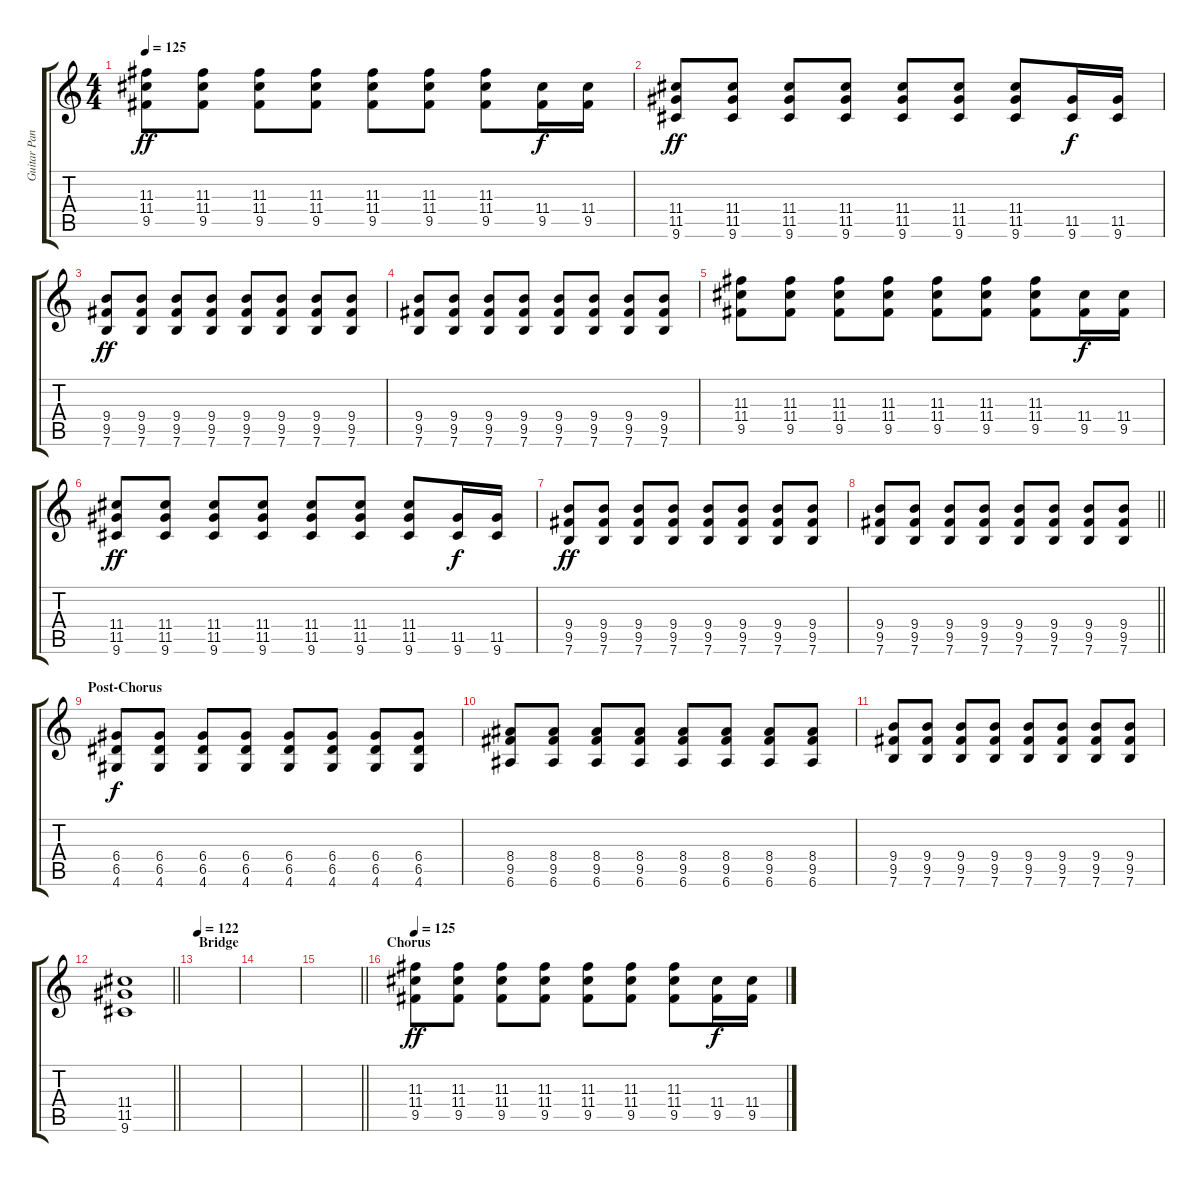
\track ("Guitar Pan Left" "Guitar Pan") {instrument distortionguitar}
\staff {score tabs}
\tuning (E4 B3 G3 D3 A2 E2) {hide}
\ts (4 4)
\tempo 125
\clef g2
\ks c
(11.3 11.4 9.5).8{dy ff} (11.3 11.4 9.5).8 (11.3 11.4 9.5).8 (11.3 11.4 9.5).8 (11.3 11.4 9.5).8 (11.3 11.4 9.5).8 (11.3 11.4 9.5).8 (11.4 9.5).16{dy f} (11.4 9.5).16 |
(11.4 11.5 9.6).8{dy ff} (11.4 11.5 9.6).8 (11.4 11.5 9.6).8 (11.4 11.5 9.6).8 (11.4 11.5 9.6).8 (11.4 11.5 9.6).8 (11.4 11.5 9.6).8 (11.5 9.6).16{dy f} (11.5 9.6).16 |
(9.4 9.5 7.6).8{dy ff} (9.4 9.5 7.6).8 (9.4 9.5 7.6).8 (9.4 9.5 7.6).8 (9.4 9.5 7.6).8 (9.4 9.5 7.6).8 (9.4 9.5 7.6).8 (9.4 9.5 7.6).8 |
(9.4 9.5 7.6).8 (9.4 9.5 7.6).8 (9.4 9.5 7.6).8 (9.4 9.5 7.6).8 (9.4 9.5 7.6).8 (9.4 9.5 7.6).8 (9.4 9.5 7.6).8 (9.4 9.5 7.6).8 |
(11.3 11.4 9.5).8 (11.3 11.4 9.5).8 (11.3 11.4 9.5).8 (11.3 11.4 9.5).8 (11.3 11.4 9.5).8 (11.3 11.4 9.5).8 (11.3 11.4 9.5).8 (11.4 9.5).16{dy f} (11.4 9.5).16 |
(11.4 11.5 9.6).8{dy ff} (11.4 11.5 9.6).8 (11.4 11.5 9.6).8 (11.4 11.5 9.6).8 (11.4 11.5 9.6).8 (11.4 11.5 9.6).8 (11.4 11.5 9.6).8 (11.5 9.6).16{dy f} (11.5 9.6).16 |
(9.4 9.5 7.6).8{dy ff} (9.4 9.5 7.6).8 (9.4 9.5 7.6).8 (9.4 9.5 7.6).8 (9.4 9.5 7.6).8 (9.4 9.5 7.6).8 (9.4 9.5 7.6).8 (9.4 9.5 7.6).8 |
\barLineRight lightlight
(9.4 9.5 7.6).8 (9.4 9.5 7.6).8 (9.4 9.5 7.6).8 (9.4 9.5 7.6).8 (9.4 9.5 7.6).8 (9.4 9.5 7.6).8 (9.4 9.5 7.6).8 (9.4 9.5 7.6).8 |
\section ("" "Post-Chorus")
(6.4 6.5 4.6).8{dy f} (6.4 6.5 4.6).8 (6.4 6.5 4.6).8 (6.4 6.5 4.6).8 (6.4 6.5 4.6).8 (6.4 6.5 4.6).8 (6.4 6.5 4.6).8 (6.4 6.5 4.6).8 |
(8.4 9.5 6.6).8 (8.4 9.5 6.6).8 (8.4 9.5 6.6).8 (8.4 9.5 6.6).8 (8.4 9.5 6.6).8 (8.4 9.5 6.6).8 (8.4 9.5 6.6).8 (8.4 9.5 6.6).8 |
(9.4 9.5 7.6).8 (9.4 9.5 7.6).8 (9.4 9.5 7.6).8 (9.4 9.5 7.6).8 (9.4 9.5 7.6).8 (9.4 9.5 7.6).8 (9.4 9.5 7.6).8 (9.4 9.5 7.6).8 |
\barLineRight lightlight
(11.4 11.5 9.6).1 |
\section ("" "Bridge")
\tempo 122
|
|
\barLineRight lightlight
|
\section ("" "Chorus")
\tempo 125
(11.3 11.4 9.5).8{dy ff} (11.3 11.4 9.5).8 (11.3 11.4 9.5).8 (11.3 11.4 9.5).8 (11.3 11.4 9.5).8 (11.3 11.4 9.5).8 (11.3 11.4 9.5).8 (11.4 9.5).16{dy f} (11.4 9.5).16
